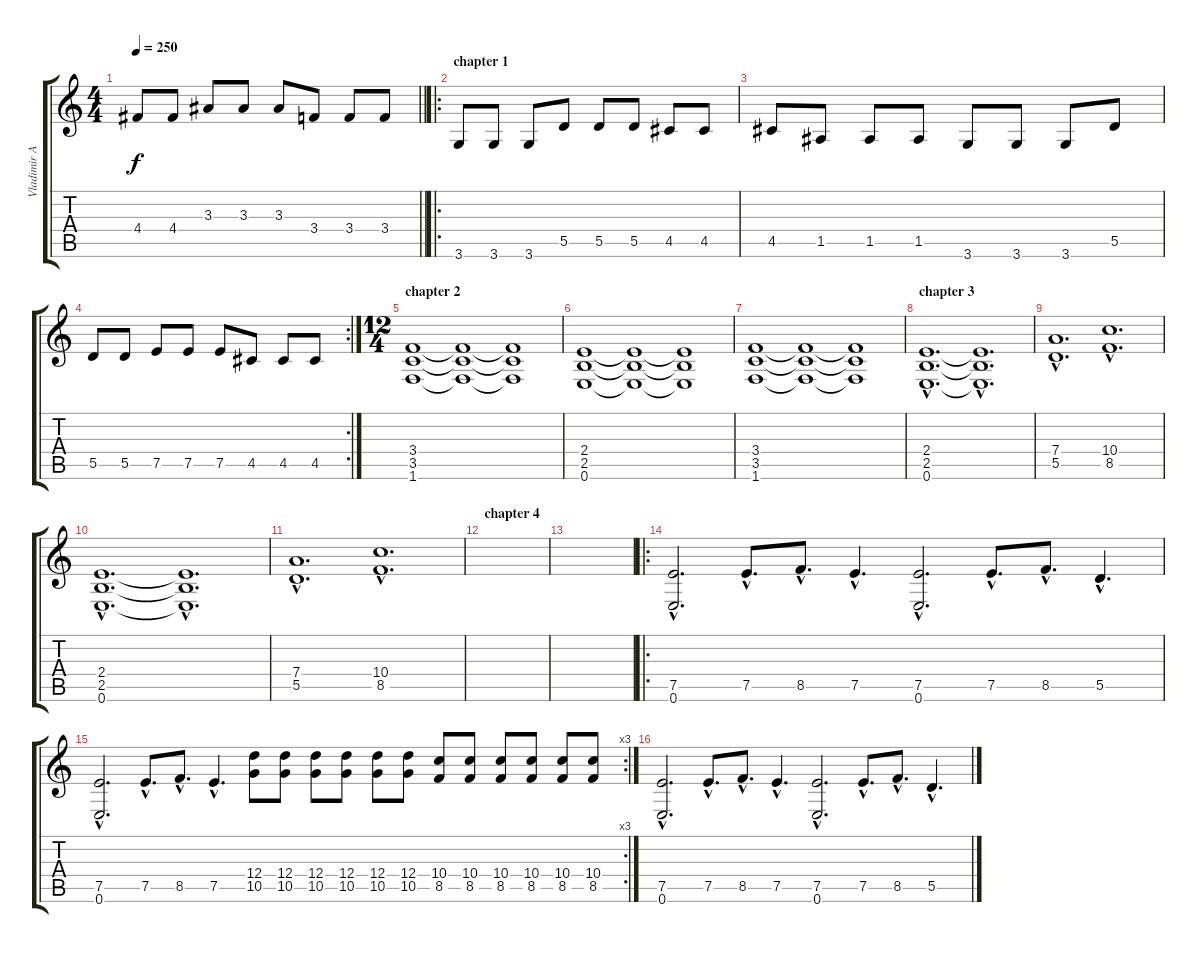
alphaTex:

\track ("Vladimir Antipov guitar" "Vladimir A") {instrument distortionguitar}
\staff {score tabs}
\tuning (E4 B3 G3 D3 A2 E2) {hide}
\ts (4 4)
\tempo 250
\clef g2
\barLineRight lightlight
\ks c
4.4.8{dy f} 4.4.8 3.3.8 3.3.8 3.3.8 3.4.8 3.4.8 3.4.8 |
\ro
\section ("" "chapter 1")
3.6.8 3.6.8 3.6.8 5.5.8 5.5.8 5.5.8 4.5.8 4.5.8 |
4.5.8 1.5.8 1.5.8 1.5.8 3.6.8 3.6.8 3.6.8 5.5.8 |
\rc 2
5.5.8 5.5.8 7.5.8 7.5.8 7.5.8 4.5.8 4.5.8 4.5.8 |
\ts (12 4)
\section ("" "chapter 2")
(3.4 3.5 1.6).1 (3.4{t} 3.5{t} 1.6{t}).1 (3.4{t} 3.5{t} 1.6{t}).1 |
(2.4 2.5 0.6).1 (2.4{t} 2.5{t} 0.6{t}).1 (2.4{t} 2.5{t} 0.6{t}).1 |
(3.4 3.5 1.6).1 (3.4{t} 3.5{t} 1.6{t}).1 (3.4{t} 3.5{t} 1.6{t}).1 |
\section ("" "chapter 3")
(2.4{hac} 2.5{hac} 0.6{hac}).1{d} (2.4{hac t} 2.5{hac t} 0.6{hac t}).1{d} |
(7.4{hac} 5.5{hac}).1{d} (10.4{hac} 8.5{hac}).1{d} |
(2.4{hac} 2.5{hac} 0.6{hac}).1{d} (2.4{hac t} 2.5{hac t} 0.6{hac t}).1{d} |
(7.4{hac} 5.5{hac}).1{d} (10.4{hac} 8.5{hac}).1{d} |
\section ("" "chapter 4")
|
|
\ro
(7.5{hac} 0.6{hac}).2{d} 7.5{hac}.8{d} 8.5{hac}.8{d} 7.5{hac}.4{d} (7.5{hac} 0.6{hac}).2{d} 7.5{hac}.8{d} 8.5{hac}.8{d} 5.5{hac}.4{d} |
\rc 3
(7.5{hac} 0.6{hac}).2{d} 7.5{hac}.8{d} 8.5{hac}.8{d} 7.5{hac}.4{d} (12.4 10.5).8 (12.4 10.5).8 (12.4 10.5).8 (12.4 10.5).8 (12.4 10.5).8 (12.4 10.5).8 (10.4 8.5).8 (10.4 8.5).8 (10.4 8.5).8 (10.4 8.5).8 (10.4 8.5).8 (10.4 8.5).8 |
(7.5{hac} 0.6{hac}).2{d} 7.5{hac}.8{d} 8.5{hac}.8{d} 7.5{hac}.4{d} (7.5{hac} 0.6{hac}).2{d} 7.5{hac}.8{d} 8.5{hac}.8{d} 5.5{hac}.4{d}
